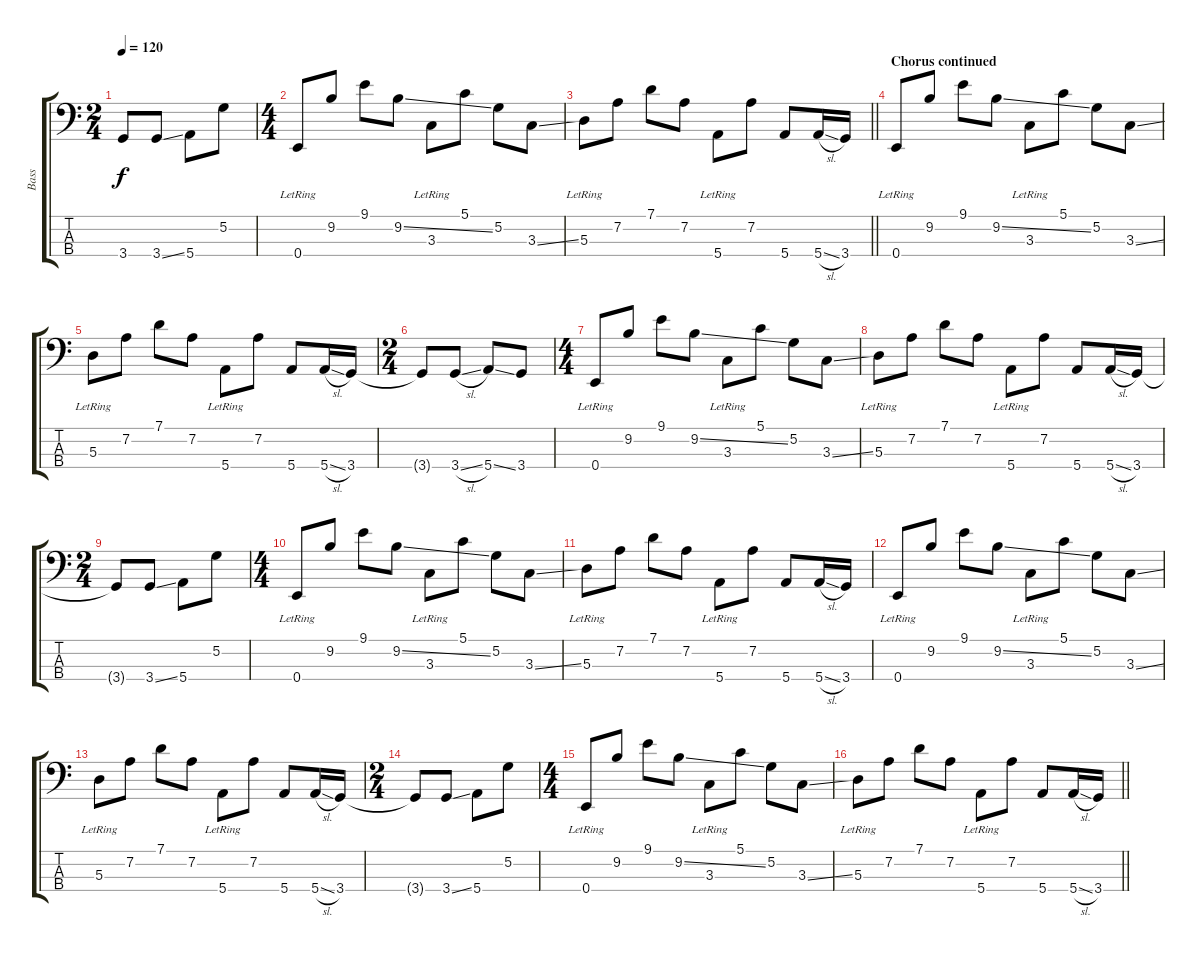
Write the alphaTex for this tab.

\track ("Bass" "Bass") {instrument electricbassfinger}
\staff {score tabs}
\tuning (G2 D2 A1 E1) {hide}
\ts (2 4)
\tempo 120
\clef f4
\ks c
3.4{t}.8{dy f} 3.4{ss}.8 5.4.8 5.2.8 |
\ts (4 4)
0.4{lr}.8 9.2.8 9.1.8 9.2{ss}.8 3.3{lr}.8 5.1.8 5.2.8 3.3{ss}.8 |
\barLineRight lightlight
5.3{lr}.8 7.2.8 7.1.8 7.2.8 5.4{lr}.8 7.2.8 5.4.8 5.4{sl}.16 3.4.16 |
\section ("" "Chorus continued ")
0.4{lr}.8 9.2.8 9.1.8 9.2{ss}.8 3.3{lr}.8 5.1.8 5.2.8 3.3{ss}.8 |
5.3{lr}.8 7.2.8 7.1.8 7.2.8 5.4{lr}.8 7.2.8 5.4.8 5.4{sl}.16 3.4.16 |
\ts (2 4)
3.4{t}.8 3.4{sl}.8 5.4{ss}.8 3.4.8 |
\ts (4 4)
0.4{lr}.8 9.2.8 9.1.8 9.2{ss}.8 3.3{lr}.8 5.1.8 5.2.8 3.3{ss}.8 |
5.3{lr}.8 7.2.8 7.1.8 7.2.8 5.4{lr}.8 7.2.8 5.4.8 5.4{sl}.16 3.4.16 |
\ts (2 4)
3.4{t}.8 3.4{ss}.8 5.4.8 5.2.8 |
\ts (4 4)
0.4{lr}.8 9.2.8 9.1.8 9.2{ss}.8 3.3{lr}.8 5.1.8 5.2.8 3.3{ss}.8 |
5.3{lr}.8 7.2.8 7.1.8 7.2.8 5.4{lr}.8 7.2.8 5.4.8 5.4{sl}.16 3.4.16 |
0.4{lr}.8 9.2.8 9.1.8 9.2{ss}.8 3.3{lr}.8 5.1.8 5.2.8 3.3{ss}.8 |
5.3{lr}.8 7.2.8 7.1.8 7.2.8 5.4{lr}.8 7.2.8 5.4.8 5.4{sl}.16 3.4.16 |
\ts (2 4)
3.4{t}.8 3.4{ss}.8 5.4.8 5.2.8 |
\ts (4 4)
0.4{lr}.8 9.2.8 9.1.8 9.2{ss}.8 3.3{lr}.8 5.1.8 5.2.8 3.3{ss}.8 |
\barLineRight lightlight
5.3{lr}.8 7.2.8 7.1.8 7.2.8 5.4{lr}.8 7.2.8 5.4.8 5.4{sl}.16 3.4.16
